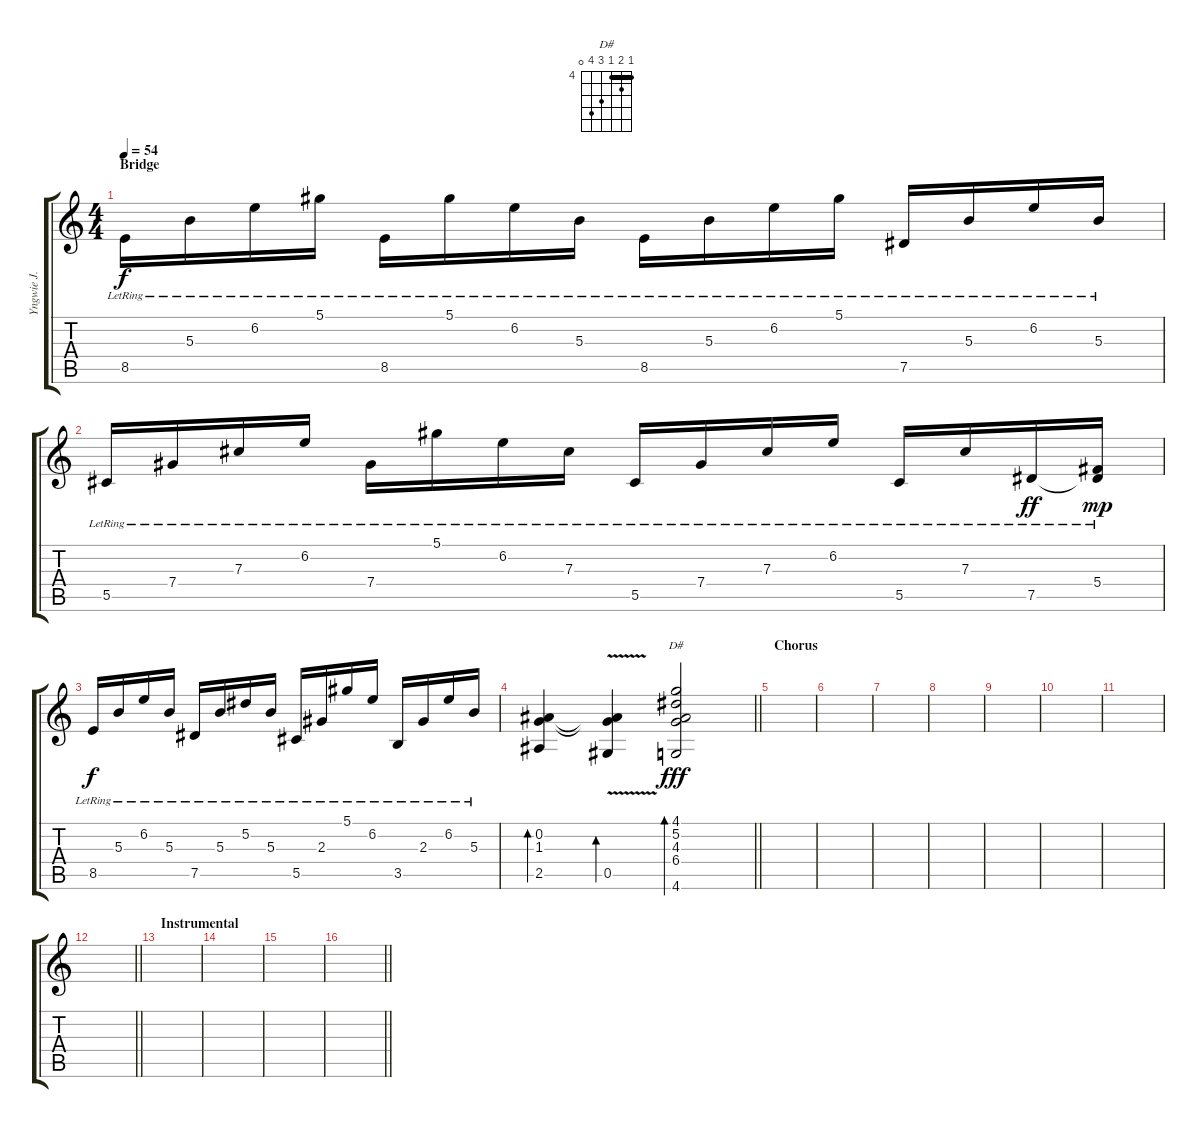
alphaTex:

\track ("Yngwie J. Malmsteen" "Yngwie J. ") {instrument acousticguitarsteel}
\staff {score tabs}
\tuning (Eb4 Bb3 Gb3 Db3 Ab2 Eb2) {hide}
\chord ("D#" 4 5 4 6 7 0) {firstfret 4 barre 4}
\ts (4 4)
\section ("" "Bridge")
\tempo 54
\clef g2
\ks c
8.5{lr}.16{dy f} 5.3{lr}.16 6.2{lr}.16 5.1{lr}.16 8.5{lr}.16 5.1{lr}.16 6.2{lr}.16 5.3{lr}.16 8.5{lr}.16 5.3{lr}.16 6.2{lr}.16 5.1{lr}.16 7.5{lr}.16 5.3{lr}.16 6.2{lr}.16 5.3{lr}.16 |
5.5{lr}.16 7.4{lr}.16 7.3{lr}.16 6.2{lr}.16 7.4{lr}.16 5.1{lr}.16 6.2{lr}.16 7.3{lr}.16 5.5{lr}.16 7.4{lr}.16 7.3{lr}.16 6.2{lr}.16 5.5{lr}.16 7.3{lr}.16 7.5{lr}.16{dy ff} (5.4{lr} 7.5{t}).16{dy mp} |
8.5{lr}.16{dy f} 5.3{lr}.16 6.2{lr}.16 5.3{lr}.16 7.5{lr}.16 5.3{lr}.16 5.2{lr}.16 5.3{lr}.16 5.5{lr}.16 2.3{lr}.16 5.1{lr}.16 6.2{lr}.16 3.5{lr}.16 2.3{lr}.16 6.2{lr}.16 5.3{lr}.16 |
\barLineRight lightlight
(0.2 1.3 2.5).4{bd 60} (0.2{t} 1.3{t} 0.5{v}).4{bd 120} (4.1 5.2 4.3 6.4 4.6).2{bd 120 ch "D#" dy fff} |
\section ("" "Chorus")
|
|
|
|
|
|
|
\barLineRight lightlight
|
\section ("" "Instrumental")
|
|
|
\barLineRight lightlight
